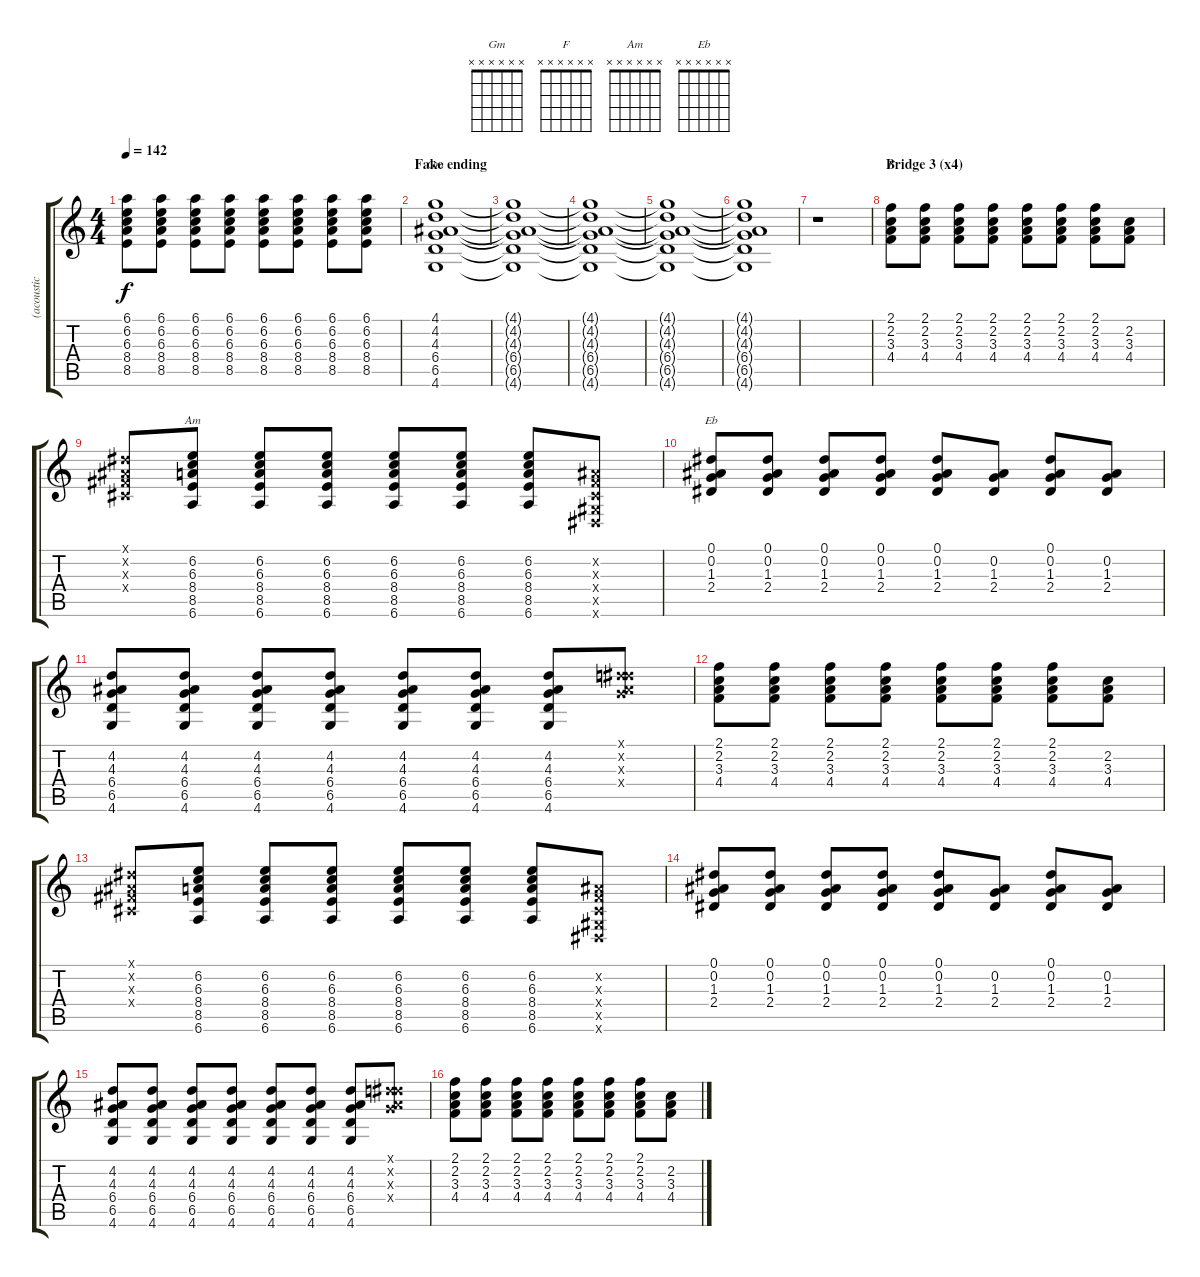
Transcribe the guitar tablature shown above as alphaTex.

\track ("(acoustic stereo separation)" "(acoustic ") {instrument acousticguitarnylon}
\staff {score tabs}
\tuning (Eb4 Bb3 Gb3 Db3 Ab2 Eb2) {hide}
\chord ("Gm" x x x x x x)
\chord ("F" x x x x x x)
\chord ("Am" x x x x x x)
\chord ("Eb" x x x x x x)
\ts (4 4)
\tempo 142
\clef g2
\ks c
(6.1 6.2 6.3 8.4 8.5).8{dy f} (6.1 6.2 6.3 8.4 8.5).8 (6.1 6.2 6.3 8.4 8.5).8 (6.1 6.2 6.3 8.4 8.5).8 (6.1 6.2 6.3 8.4 8.5).8 (6.1 6.2 6.3 8.4 8.5).8 (6.1 6.2 6.3 8.4 8.5).8 (6.1 6.2 6.3 8.4 8.5).8 |
\section ("" "Fake ending")
(4.1 4.2 4.3 6.4 6.5 4.6).1{ch "Gm"} |
(4.1{t} 4.2{t} 4.3{t} 6.4{t} 6.5{t} 4.6{t}).1 |
(4.1{t} 4.2{t} 4.3{t} 6.4{t} 6.5{t} 4.6{t}).1 |
(4.1{t} 4.2{t} 4.3{t} 6.4{t} 6.5{t} 4.6{t}).1 |
(4.1{t} 4.2{t} 4.3{t} 6.4{t} 6.5{t} 4.6{t}).1 |
r.1 |
\section ("" "Bridge 3 (x4)")
(2.1 2.2 3.3 4.4).8{ch "F" volume 7} (2.1 2.2 3.3 4.4).8 (2.1 2.2 3.3 4.4).8 (2.1 2.2 3.3 4.4).8 (2.1 2.2 3.3 4.4).8 (2.1 2.2 3.3 4.4).8 (2.1 2.2 3.3 4.4).8 (2.2 3.3 4.4).8 |
(0.1{x} 0.2{x} 0.3{x} 0.4{x}).8 (6.2 6.3 8.4 8.5 6.6).8{ch "Am"} (6.2 6.3 8.4 8.5 6.6).8 (6.2 6.3 8.4 8.5 6.6).8 (6.2 6.3 8.4 8.5 6.6).8 (6.2 6.3 8.4 8.5 6.6).8 (6.2 6.3 8.4 8.5 6.6).8 (0.2{x} 0.3{x} 0.4{x} 0.5{x} 0.6{x}).8 |
(0.1 0.2 1.3 2.4).8{ch "Eb"} (0.1 0.2 1.3 2.4).8 (0.1 0.2 1.3 2.4).8 (0.1 0.2 1.3 2.4).8 (0.1 0.2 1.3 2.4).8 (0.2 1.3 2.4).8 (0.1 0.2 1.3 2.4).8 (0.2 1.3 2.4).8 |
(4.2 4.3 6.4 6.5 4.6).8 (4.2 4.3 6.4 6.5 4.6).8 (4.2 4.3 6.4 6.5 4.6).8 (4.2 4.3 6.4 6.5 4.6).8 (4.2 4.3 6.4 6.5 4.6).8 (4.2 4.3 6.4 6.5 4.6).8 (4.2 4.3 6.4 6.5 4.6).8 (0.1{x} 4.2{x} 4.3{x} 6.4{x}).8 |
(2.1 2.2 3.3 4.4).8 (2.1 2.2 3.3 4.4).8 (2.1 2.2 3.3 4.4).8 (2.1 2.2 3.3 4.4).8 (2.1 2.2 3.3 4.4).8 (2.1 2.2 3.3 4.4).8 (2.1 2.2 3.3 4.4).8 (2.2 3.3 4.4).8 |
(0.1{x} 0.2{x} 0.3{x} 0.4{x}).8 (6.2 6.3 8.4 8.5 6.6).8 (6.2 6.3 8.4 8.5 6.6).8 (6.2 6.3 8.4 8.5 6.6).8 (6.2 6.3 8.4 8.5 6.6).8 (6.2 6.3 8.4 8.5 6.6).8 (6.2 6.3 8.4 8.5 6.6).8 (0.2{x} 0.3{x} 0.4{x} 0.5{x} 0.6{x}).8 |
(0.1 0.2 1.3 2.4).8 (0.1 0.2 1.3 2.4).8 (0.1 0.2 1.3 2.4).8 (0.1 0.2 1.3 2.4).8 (0.1 0.2 1.3 2.4).8 (0.2 1.3 2.4).8 (0.1 0.2 1.3 2.4).8 (0.2 1.3 2.4).8 |
(4.2 4.3 6.4 6.5 4.6).8 (4.2 4.3 6.4 6.5 4.6).8 (4.2 4.3 6.4 6.5 4.6).8 (4.2 4.3 6.4 6.5 4.6).8 (4.2 4.3 6.4 6.5 4.6).8 (4.2 4.3 6.4 6.5 4.6).8 (4.2 4.3 6.4 6.5 4.6).8 (0.1{x} 4.2{x} 4.3{x} 6.4{x}).8 |
(2.1 2.2 3.3 4.4).8 (2.1 2.2 3.3 4.4).8 (2.1 2.2 3.3 4.4).8 (2.1 2.2 3.3 4.4).8 (2.1 2.2 3.3 4.4).8 (2.1 2.2 3.3 4.4).8 (2.1 2.2 3.3 4.4).8 (2.2 3.3 4.4).8
